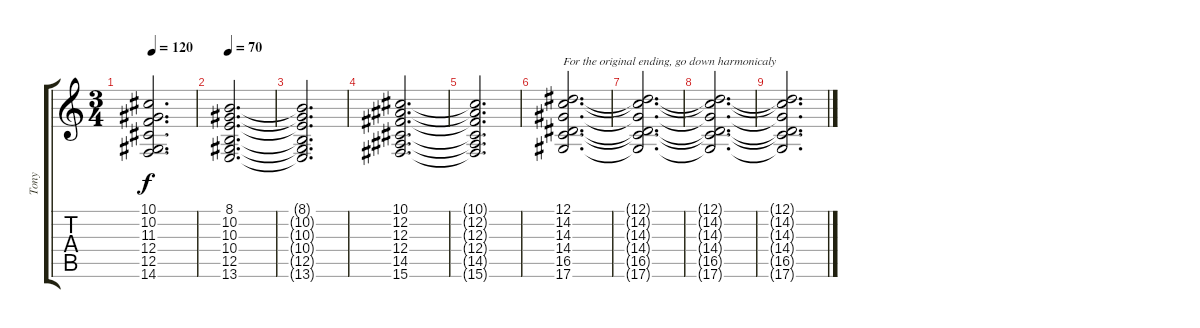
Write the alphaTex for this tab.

\track ("Tony" "Tony") {instrument stringensemble2}
\staff {score tabs}
\tuning (Eb4 Bb3 Gb3 Db3 Ab2 Eb2) {hide}
\ts (3 4)
\tempo 120
\clef g2
\ks c
(10.1{t} 10.2{t} 11.3{t} 12.4{t} 12.5{t} 14.6{t}).2{d dy f} |
\tempo 70
(8.1 10.2 10.3 10.4 12.5 13.6).2{d instrument stringensemble1} |
(8.1{t} 10.2{t} 10.3{t} 10.4{t} 12.5{t} 13.6{t}).2{d} |
(10.1 12.2 12.3 12.4 14.5 15.6).2{d} |
(10.1{t} 12.2{t} 12.3{t} 12.4{t} 14.5{t} 15.6{t}).2{d} |
(12.1 14.2 14.3 14.4 16.5 17.6).2{d txt "For the original ending, go down harmonicaly"} |
(12.1{t} 14.2{t} 14.3{t} 14.4{t} 16.5{t} 17.6{t}).2{d} |
(12.1{t} 14.2{t} 14.3{t} 14.4{t} 16.5{t} 17.6{t}).2{d} |
(12.1{t} 14.2{t} 14.3{t} 14.4{t} 16.5{t} 17.6{t}).2{d}
